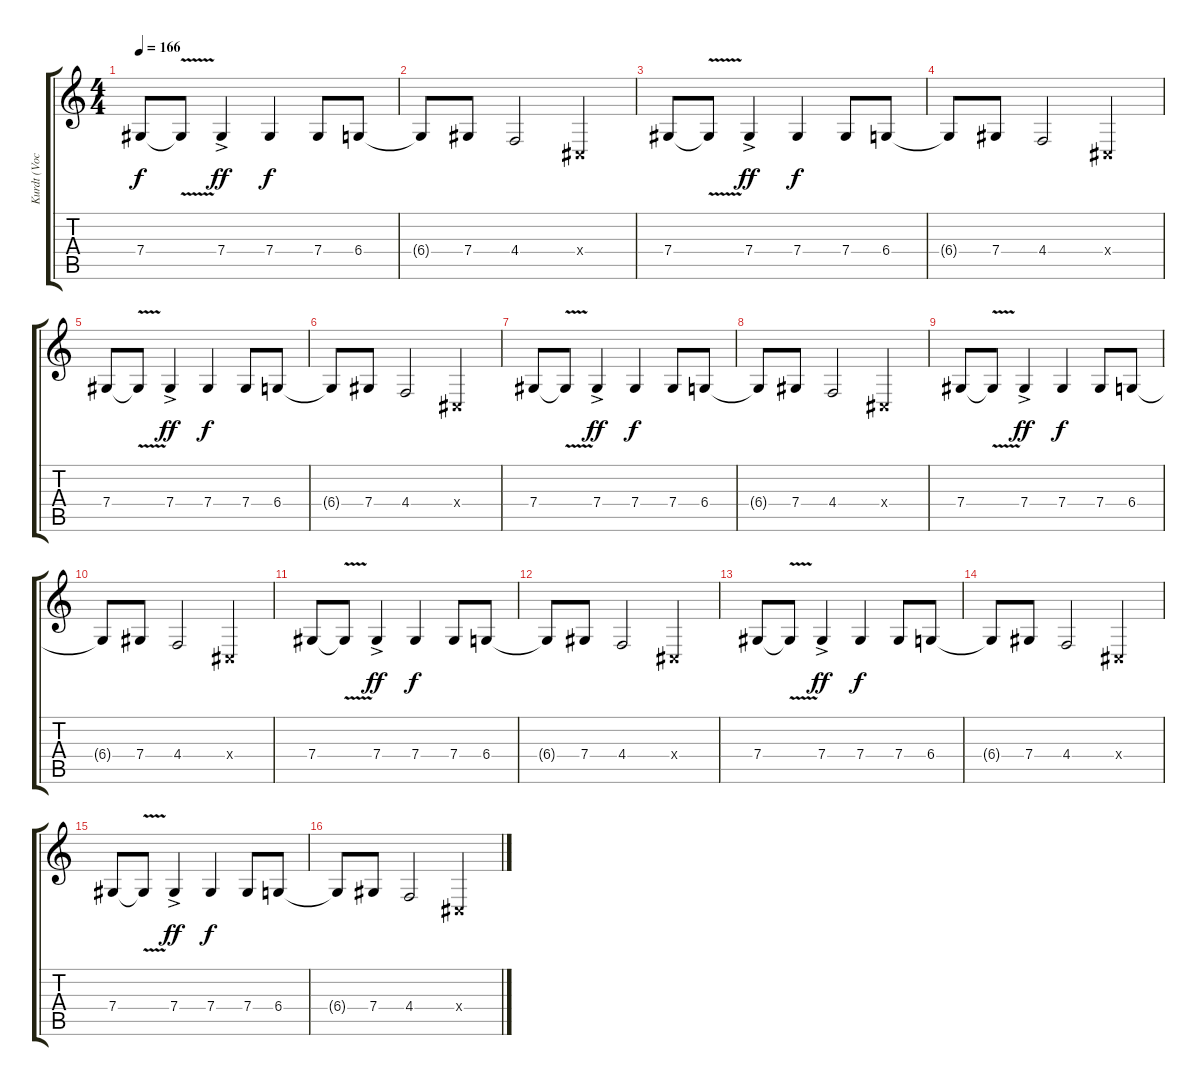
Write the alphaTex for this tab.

\track ("Kurdt (Vocal)" "Kurdt (Voc") {instrument cello}
\staff {score tabs}
\tuning (Eb4 Bb3 Gb3 Db3 Ab2 Eb2) {hide}
\ts (4 4)
\tempo 166
\clef g2
\ks c
7.4.8{dy f} 7.4{v t}.8 7.4{ac}.4{dy ff} 7.4.4{dy f} 7.4.8 6.4.8 |
6.4{t}.8 7.4.8 4.4.2 0.4{x}.4 |
7.4.8 7.4{v t}.8 7.4{ac}.4{dy ff} 7.4.4{dy f} 7.4.8 6.4.8 |
6.4{t}.8 7.4.8 4.4.2 0.4{x}.4 |
7.4.8 7.4{v t}.8 7.4{ac}.4{dy ff} 7.4.4{dy f} 7.4.8 6.4.8 |
6.4{t}.8 7.4.8 4.4.2 0.4{x}.4 |
7.4.8 7.4{v t}.8 7.4{ac}.4{dy ff} 7.4.4{dy f} 7.4.8 6.4.8 |
6.4{t}.8 7.4.8 4.4.2 0.4{x}.4 |
7.4.8 7.4{v t}.8 7.4{ac}.4{dy ff} 7.4.4{dy f} 7.4.8 6.4.8 |
6.4{t}.8 7.4.8 4.4.2 0.4{x}.4 |
7.4.8 7.4{v t}.8 7.4{ac}.4{dy ff} 7.4.4{dy f} 7.4.8 6.4.8 |
6.4{t}.8 7.4.8 4.4.2 0.4{x}.4 |
7.4.8 7.4{v t}.8 7.4{ac}.4{dy ff} 7.4.4{dy f} 7.4.8 6.4.8 |
6.4{t}.8 7.4.8 4.4.2 0.4{x}.4 |
7.4.8 7.4{v t}.8 7.4{ac}.4{dy ff} 7.4.4{dy f} 7.4.8 6.4.8 |
6.4{t}.8 7.4.8 4.4.2 0.4{x}.4
